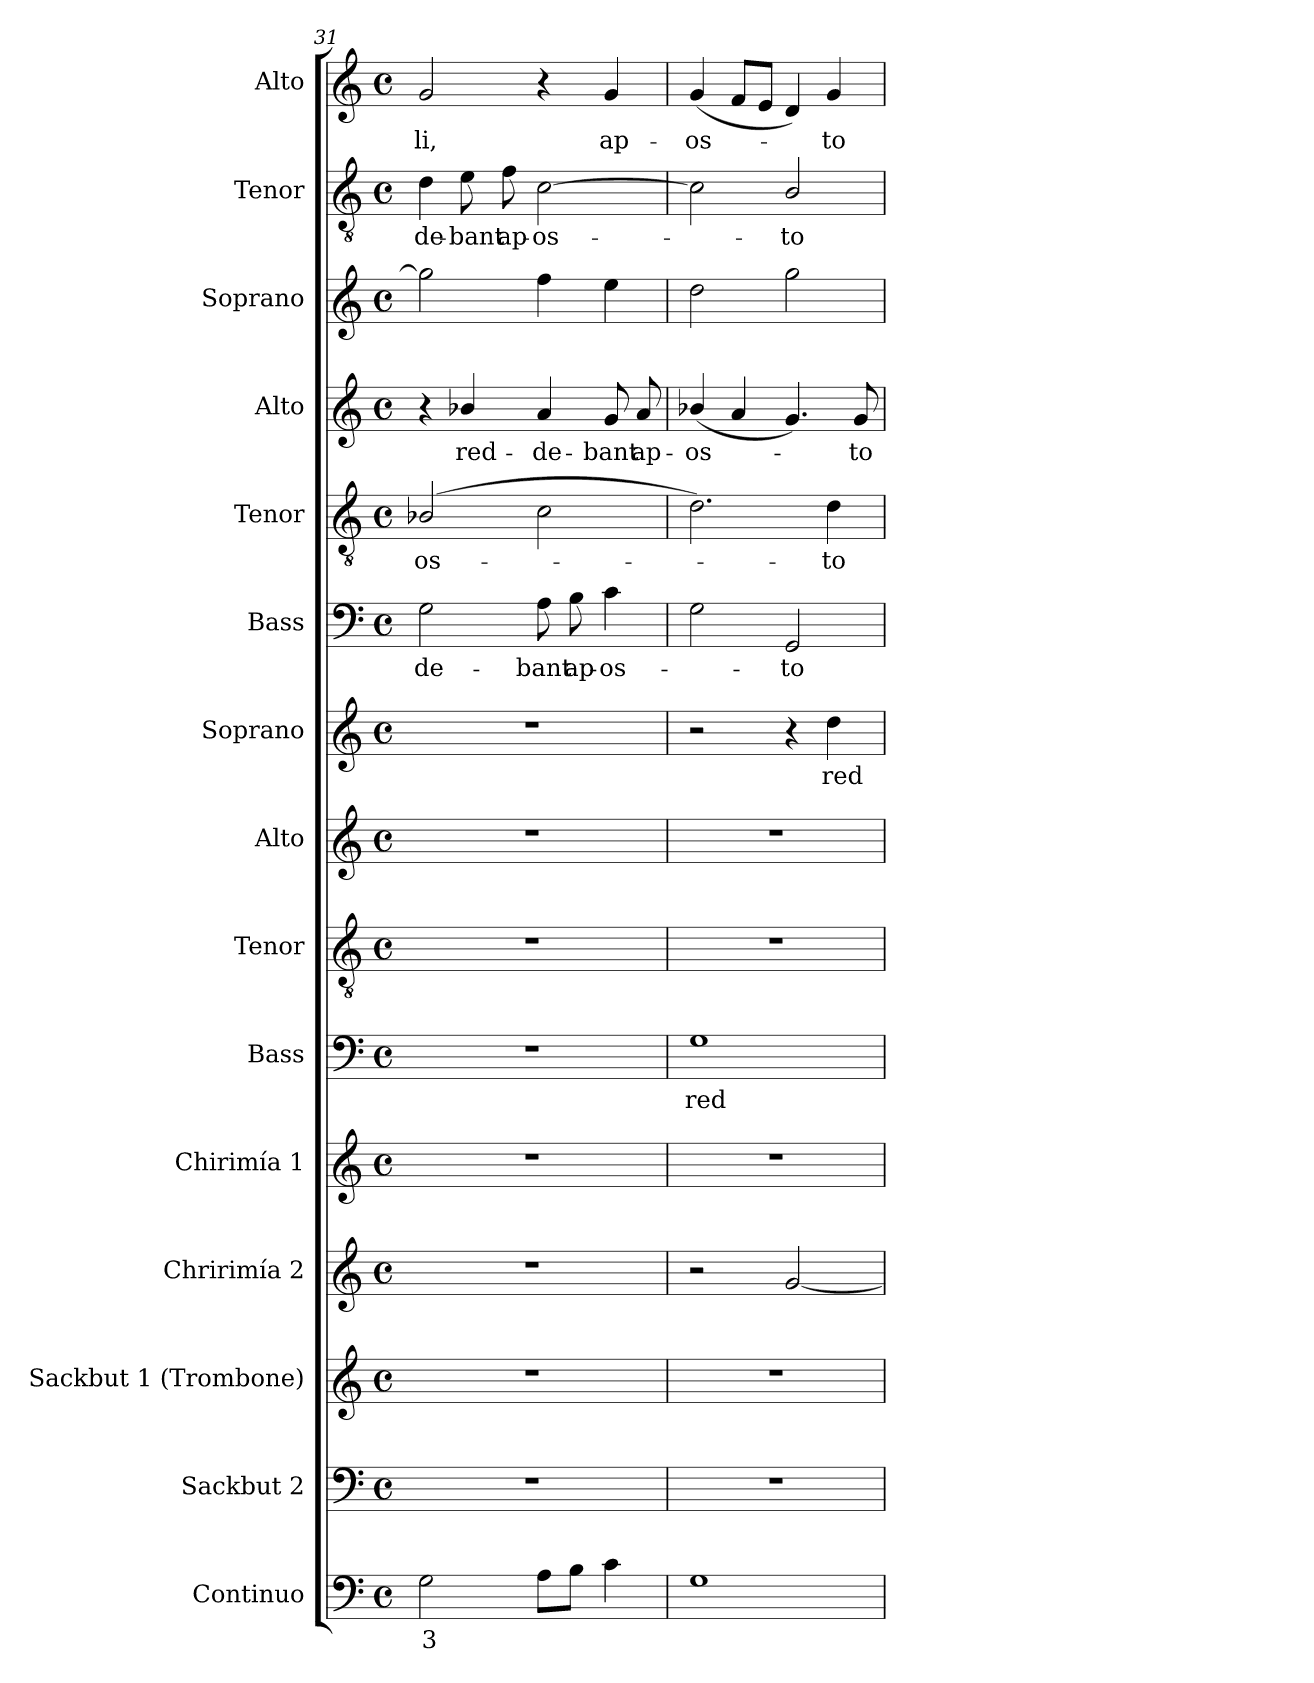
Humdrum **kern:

**kern	**text	**kern	**kern	**kern	**kern	**kern	**text	**kern	**kern	**kern	**text	**kern	**text	**kern	**text	**kern	**text	**kern	**kern	**text	**kern	**text
*part15	*part15	*part14	*part13	*part12	*part11	*part10	*part10	*part9	*part8	*part7	*part7	*part6	*part6	*part5	*part5	*part4	*part4	*part3	*part2	*part2	*part1	*part1
*staff15	*staff15	*staff14	*staff13	*staff12	*staff11	*staff10	*staff10	*staff9	*staff8	*staff7	*staff7	*staff6	*staff6	*staff5	*staff5	*staff4	*staff4	*staff3	*staff2	*staff2	*staff1	*staff1
*I"Continuo	*	*I"Sackbut 2	*I"Sackbut 1 (Trombone)	*I"Chririmía 2	*I"Chirimía 1	*I"Bass	*	*I"Tenor	*I"Alto	*I"Soprano	*	*I"Bass	*	*I"Tenor	*	*I"Alto	*	*I"Soprano	*I"Tenor	*	*I"Alto	*
*I'Cont.	*	*I'Scbt.	*I'Scbt.	*I'Chi.	*I'Chi.	*I'B.	*	*I'T.	*I'A.	*I'S.	*	*I'B.	*	*I'T.	*	*I'A.	*	*I'S.	*I'T.	*	*I'A.	*
*clefF4	*	*clefF4	*clefG2	*clefG2	*clefG2	*clefF4	*	*clefGv2	*clefG2	*clefG2	*	*clefF4	*	*clefGv2	*	*clefG2	*	*clefG2	*clefGv2	*	*clefG2	*
*	*	*	*	*	*	*	*	*ITrd7c12	*	*	*	*	*	*ITrd7c12	*	*	*	*	*ITrd7c12	*	*	*
*k[]	*	*k[]	*k[]	*k[]	*k[]	*k[]	*	*k[]	*k[]	*k[]	*	*k[]	*	*k[]	*	*k[]	*	*k[]	*k[]	*	*k[]	*
*C:	*	*C:	*C:	*C:	*C:	*C:	*	*C:	*C:	*C:	*	*C:	*	*C:	*	*C:	*	*C:	*C:	*	*C:	*
*M4/4	*	*M4/4	*M4/4	*M4/4	*M4/4	*M4/4	*	*M4/4	*M4/4	*M4/4	*	*M4/4	*	*M4/4	*	*M4/4	*	*M4/4	*M4/4	*	*M4/4	*
*met(c)	*	*met(c)	*met(c)	*met(c)	*met(c)	*met(c)	*	*met(c)	*met(c)	*met(c)	*	*met(c)	*	*met(c)	*	*met(c)	*	*met(c)	*met(c)	*	*met(c)	*
=31	=31	=31	=31	=31	=31	=31	=31	=31	=31	=31	=31	=31	=31	=31	=31	=31	=31	=31	=31	=31	=31	=31
!	!LO:LY:b:color=#000000	!	!	!	!	!	!	!	!	!	!	!	!	!	!	!	!	!	!	!	!	!
!	!	!	!	!	!	!	!	!	!	!	!	!	!LO:LY:b:color=#000000	!	!	!	!	!	!	!	!	!
!	!	!	!	!	!	!	!	!	!	!	!	!	!	!	!LO:LY:b:color=#000000	!	!	!	!	!	!	!
!	!	!	!	!	!	!	!	!	!	!	!	!	!	!	!	!	!	!	!	!LO:LY:b:color=#000000	!	!
!	!	!	!	!	!	!	!	!	!	!	!	!	!	!	!	!	!	!	!	!	!	!LO:LY:b:color=#000000
2Gi\	3	1r	1r	1r	1r	1r	.	1r	1r	1r	.	2Gi\	-de-	(2BB-Xi/	-os-	4r	.	2ggi\]	4Di\	-de-	2gi/	-li,
!	!	!	!	!	!	!	!	!	!	!	!	!	!	!	!	!	!LO:LY:b:color=#000000	!	!	!	!	!
!	!	!	!	!	!	!	!	!	!	!	!	!	!	!	!	!	!	!	!	!LO:LY:b:color=#000000	!	!
.	.	.	.	.	.	.	.	.	.	.	.	.	.	.	.	4b-Xi/	red-	.	8Ei\	-bant	.	.
!	!	!	!	!	!	!	!	!	!	!	!	!	!	!	!	!	!	!	!	!LO:LY:b:color=#000000	!	!
.	.	.	.	.	.	.	.	.	.	.	.	.	.	.	.	.	.	.	8Fi\	ap-	.	.
!	!	!	!	!	!	!	!	!	!	!	!	!	!LO:LY:b:color=#000000	!	!	!	!	!	!	!	!	!
!	!	!	!	!	!	!	!	!	!	!	!	!	!	!	!	!	!LO:LY:b:color=#000000	!	!	!	!	!
!	!	!	!	!	!	!	!	!	!	!	!	!	!	!	!	!	!	!	!	!LO:LY:b:color=#000000	!	!
8Ai\L	.	.	.	.	.	.	.	.	.	.	.	8Ai\	-bant	2Ci\	.	4ai/	-de-	4ffi\	[>2Ci\	-os-	4r	.
!	!	!	!	!	!	!	!	!	!	!	!	!	!LO:LY:b:color=#000000	!	!	!	!	!	!	!	!	!
8Bi\J	.	.	.	.	.	.	.	.	.	.	.	8Bi\	ap-	.	.	.	.	.	.	.	.	.
!	!	!	!	!	!	!	!	!	!	!	!	!	!LO:LY:b:color=#000000	!	!	!	!	!	!	!	!	!
!	!	!	!	!	!	!	!	!	!	!	!	!	!	!	!	!	!LO:LY:b:color=#000000	!	!	!	!	!
!	!	!	!	!	!	!	!	!	!	!	!	!	!	!	!	!	!	!	!	!	!	!LO:LY:b:color=#000000
4ci\	.	.	.	.	.	.	.	.	.	.	.	4ci\	-os-	.	.	8gi/	-bant	4eei\	.	.	4gi/	ap-
!	!	!	!	!	!	!	!	!	!	!	!	!	!	!	!	!	!LO:LY:b:color=#000000	!	!	!	!	!
.	.	.	.	.	.	.	.	.	.	.	.	.	.	.	.	8ai/	ap-	.	.	.	.	.
=32	=32	=32	=32	=32	=32	=32	=32	=32	=32	=32	=32	=32	=32	=32	=32	=32	=32	=32	=32	=32	=32	=32
!	!	!	!	!	!	!	!LO:LY:b:color=#000000	!	!	!	!	!	!	!	!	!	!	!	!	!	!	!
!	!	!	!	!	!	!	!	!	!	!	!	!	!	!	!	!	!LO:LY:b:color=#000000	!	!	!	!	!
!	!	!	!	!	!	!	!	!	!	!	!	!	!	!	!	!	!	!	!	!	!	!LO:LY:b:color=#000000
1Gi	.	1r	1r	2r	1r	1Gi	red-	1r	1r	2r	.	2Gi\	.	2.Di\)	.	(4b-Xi/	-os-	2ddi\	2Ci\]	.	(4gi/	-os-
.	.	.	.	.	.	.	.	.	.	.	.	.	.	.	.	4ai/	.	.	.	.	8fi/L	.
.	.	.	.	.	.	.	.	.	.	.	.	.	.	.	.	.	.	.	.	.	8ei/J	.
!	!	!	!	!	!	!	!	!	!	!	!	!	!LO:LY:b:color=#000000	!	!	!	!	!	!	!	!	!
!	!	!	!	!	!	!	!	!	!	!	!	!	!	!	!	!	!	!	!	!LO:LY:b:color=#000000	!	!
.	.	.	.	[<2gi/	.	.	.	.	.	4r	.	2GGi/	-to-	.	.	4.gi/)	.	2ggi\	2BBi/	-to-	4di/)	.
!	!	!	!	!	!	!	!	!	!	!	!LO:LY:b:color=#000000	!	!	!	!	!	!	!	!	!	!	!
!	!	!	!	!	!	!	!	!	!	!	!	!	!	!	!LO:LY:b:color=#000000	!	!	!	!	!	!	!
!	!	!	!	!	!	!	!	!	!	!	!	!	!	!	!	!	!	!	!	!	!	!LO:LY:b:color=#000000
.	.	.	.	.	.	.	.	.	.	4ddi\	red-	.	.	4Di\	-to-	.	.	.	.	.	4gi/	-to-
!	!	!	!	!	!	!	!	!	!	!	!	!	!	!	!	!	!LO:LY:b:color=#000000	!	!	!	!	!
.	.	.	.	.	.	.	.	.	.	.	.	.	.	.	.	8gi/	-to-	.	.	.	.	.
=	=	=	=	=	=	=	=	=	=	=	=	=	=	=	=	=	=	=	=	=	=	=
*-	*-	*-	*-	*-	*-	*-	*-	*-	*-	*-	*-	*-	*-	*-	*-	*-	*-	*-	*-	*-	*-	*-
